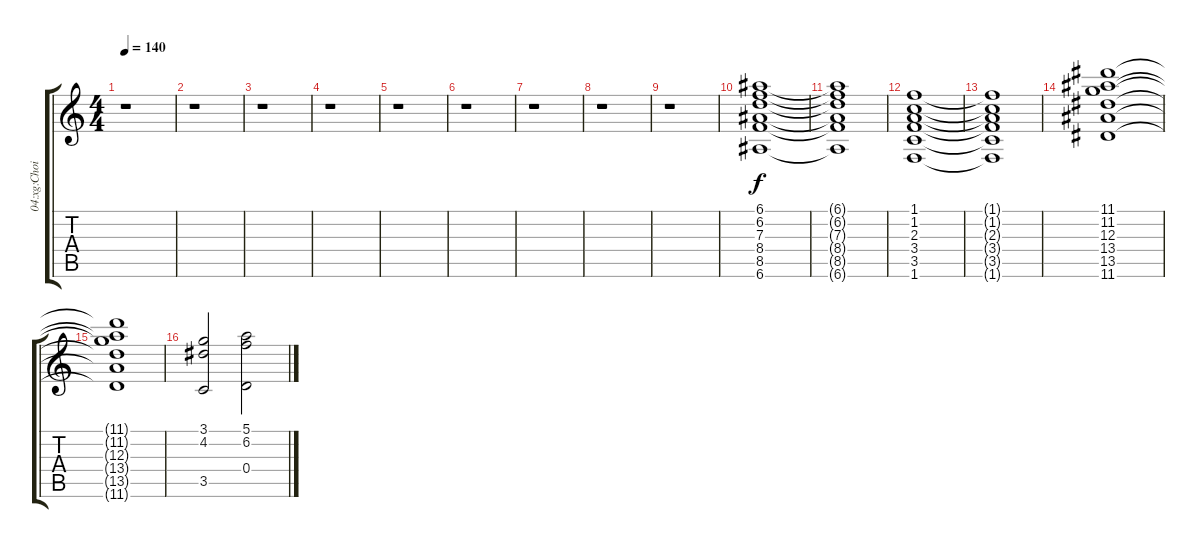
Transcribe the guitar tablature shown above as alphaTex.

\track ("04:xg:Choir Aah" "04:xg:Choi") {instrument acousticguitarnylon}
\staff {score tabs}
\tuning (E4 B3 G3 D3 A2 E2) {hide}
\ts (4 4)
\tempo 140
\clef g2
\ks c
r.1{dy f instrument acousticguitarnylon} |
r.1 |
r.1 |
r.1 |
r.1 |
r.1 |
r.1 |
r.1 |
r.1 |
(6.1 6.2 7.3 8.4 8.5 6.6).1 |
(6.1{t} 6.2{t} 7.3{t} 8.4{t} 8.5{t} 6.6{t}).1 |
(1.1 1.2 2.3 3.4 3.5 1.6).1 |
(1.1{t} 1.2{t} 2.3{t} 3.4{t} 3.5{t} 1.6{t}).1 |
(11.1 11.2 12.3 13.4 13.5 11.6).1 |
(11.1{t} 11.2{t} 12.3{t} 13.4{t} 13.5{t} 11.6{t}).1 |
(3.1 4.2 3.5).2 (5.1 6.2 0.4).2
